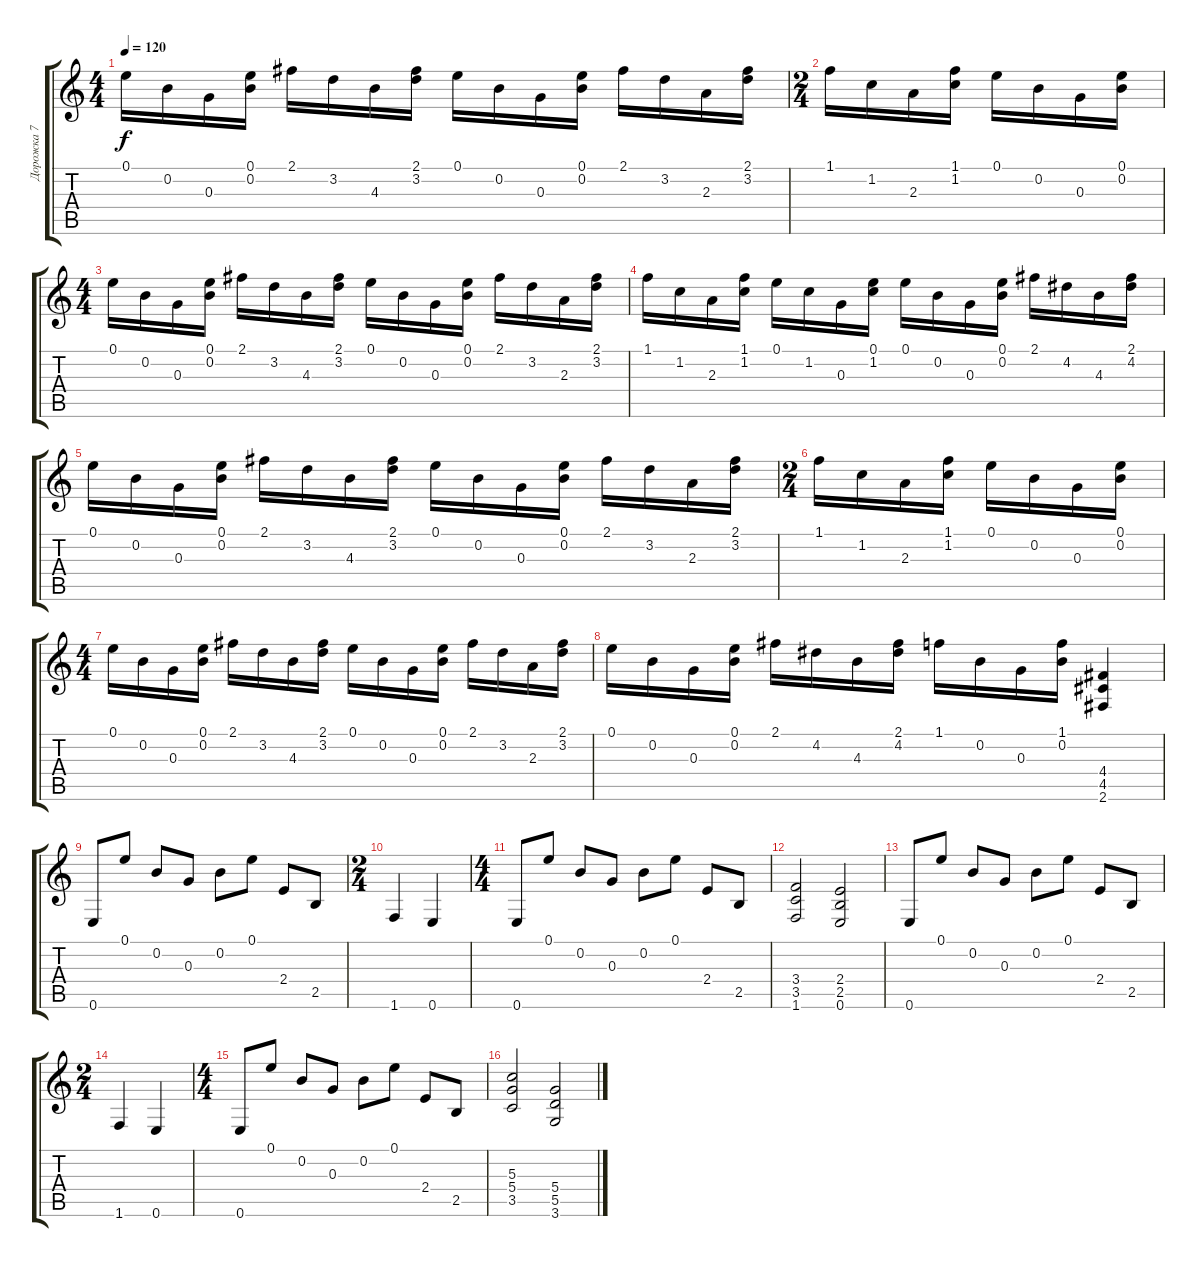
\track ("Дорожка 7" "Дорожка 7") {instrument distortionguitar}
\staff {score tabs}
\tuning (E4 B3 G3 D3 A2 E2) {hide}
\ts (4 4)
\tempo 120
\clef g2
\ks c
0.1.16{dy f} 0.2.16 0.3.16 (0.1 0.2).16 2.1.16 3.2.16 4.3.16 (2.1 3.2).16 0.1.16 0.2.16 0.3.16 (0.1 0.2).16 2.1.16 3.2.16 2.3.16 (2.1 3.2).16 |
\ts (2 4)
1.1.16 1.2.16 2.3.16 (1.1 1.2).16 0.1.16 0.2.16 0.3.16 (0.1 0.2).16 |
\ts (4 4)
0.1.16 0.2.16 0.3.16 (0.1 0.2).16 2.1.16 3.2.16 4.3.16 (2.1 3.2).16 0.1.16 0.2.16 0.3.16 (0.1 0.2).16 2.1.16 3.2.16 2.3.16 (2.1 3.2).16 |
1.1.16 1.2.16 2.3.16 (1.1 1.2).16 0.1.16 1.2.16 0.3.16 (0.1 1.2).16 0.1.16 0.2.16 0.3.16 (0.1 0.2).16 2.1.16 4.2.16 4.3.16 (2.1 4.2).16 |
0.1.16 0.2.16 0.3.16 (0.1 0.2).16 2.1.16 3.2.16 4.3.16 (2.1 3.2).16 0.1.16 0.2.16 0.3.16 (0.1 0.2).16 2.1.16 3.2.16 2.3.16 (2.1 3.2).16 |
\ts (2 4)
1.1.16 1.2.16 2.3.16 (1.1 1.2).16 0.1.16 0.2.16 0.3.16 (0.1 0.2).16 |
\ts (4 4)
0.1.16 0.2.16 0.3.16 (0.1 0.2).16 2.1.16 3.2.16 4.3.16 (2.1 3.2).16 0.1.16 0.2.16 0.3.16 (0.1 0.2).16 2.1.16 3.2.16 2.3.16 (2.1 3.2).16 |
0.1.16 0.2.16 0.3.16 (0.1 0.2).16 2.1.16 4.2.16 4.3.16 (2.1 4.2).16 1.1.16 0.2.16 0.3.16 (1.1 0.2).16 (4.4 4.5 2.6).4 |
0.6.8 0.1.8 0.2.8 0.3.8 0.2.8 0.1.8 2.4.8 2.5.8 |
\ts (2 4)
1.6.4 0.6.4 |
\ts (4 4)
0.6.8 0.1.8 0.2.8 0.3.8 0.2.8 0.1.8 2.4.8 2.5.8 |
(3.4 3.5 1.6).2 (2.4 2.5 0.6).2 |
0.6.8 0.1.8 0.2.8 0.3.8 0.2.8 0.1.8 2.4.8 2.5.8 |
\ts (2 4)
1.6.4 0.6.4 |
\ts (4 4)
0.6.8 0.1.8 0.2.8 0.3.8 0.2.8 0.1.8 2.4.8 2.5.8 |
(5.3 5.4 3.5).2 (5.4 5.5 3.6).2
